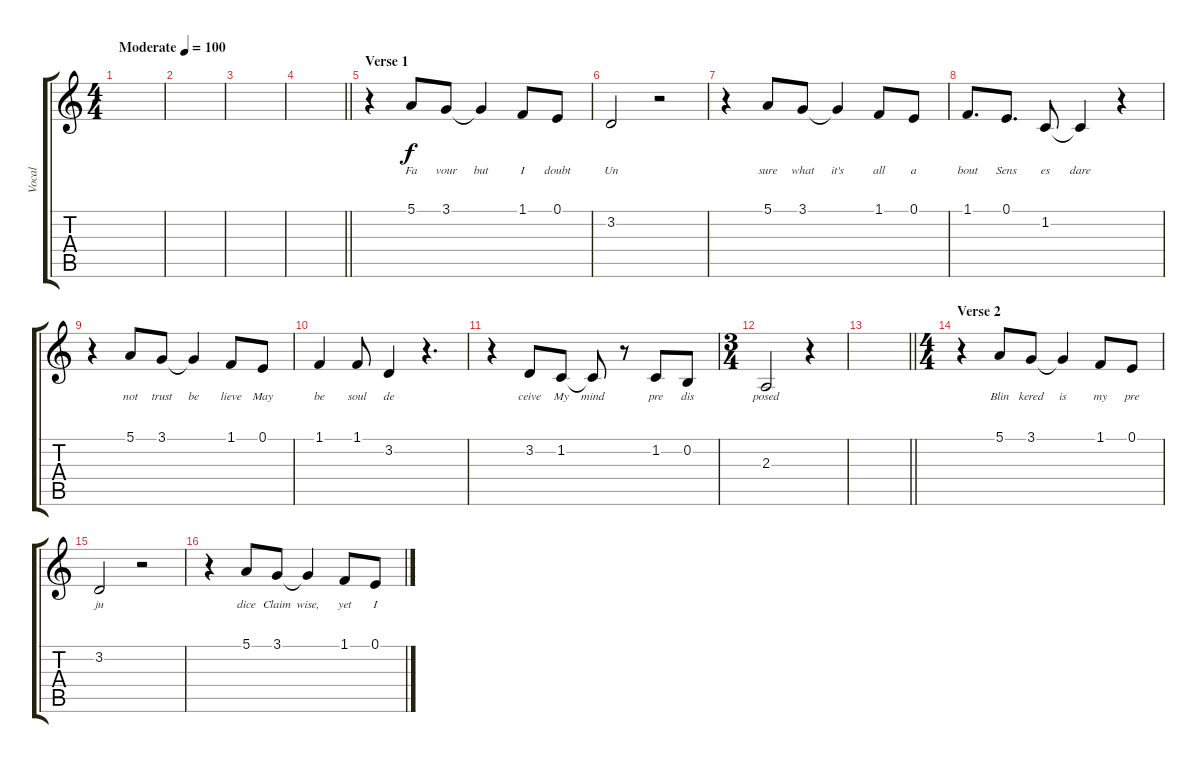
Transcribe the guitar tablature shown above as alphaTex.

\track ("Vocal" "Vocal") {instrument acousticgrandpiano}
\staff {score tabs}
\tuning (E4 B3 G3 D3 A2 E2) {hide}
\ts (4 4)
\tempo (100 "Moderate")
\clef g2
\ks c
|
|
|
\barLineRight lightlight
|
\section ("" "Verse 1")
r.4 5.1.8{lyrics (0 "Fa") lyrics (1 "") lyrics (2 "") lyrics (3 "") lyrics (4 "")} 3.1.8{lyrics (0 "vour") lyrics (1 "") lyrics (2 "") lyrics (3 "") lyrics (4 "")} 3.1{t}.4{lyrics (0 "but") lyrics (1 "") lyrics (2 "") lyrics (3 "") lyrics (4 "")} 1.1.8{lyrics (0 "I") lyrics (1 "") lyrics (2 "") lyrics (3 "") lyrics (4 "")} 0.1.8{lyrics (0 "doubt") lyrics (1 "") lyrics (2 "") lyrics (3 "") lyrics (4 "")} |
3.2.2{lyrics (0 "Un") lyrics (1 "") lyrics (2 "") lyrics (3 "") lyrics (4 "")} r.2 |
r.4 5.1.8{lyrics (0 "sure") lyrics (1 "") lyrics (2 "") lyrics (3 "") lyrics (4 "")} 3.1.8{lyrics (0 "what") lyrics (1 "") lyrics (2 "") lyrics (3 "") lyrics (4 "")} 3.1{t}.4{lyrics (0 "it's") lyrics (1 "") lyrics (2 "") lyrics (3 "") lyrics (4 "")} 1.1.8{lyrics (0 "all") lyrics (1 "") lyrics (2 "") lyrics (3 "") lyrics (4 "")} 0.1.8{lyrics (0 "a") lyrics (1 "") lyrics (2 "") lyrics (3 "") lyrics (4 "")} |
1.1.8{d lyrics (0 "bout") lyrics (1 "") lyrics (2 "") lyrics (3 "") lyrics (4 "")} 0.1.8{d lyrics (0 "Sens") lyrics (1 "") lyrics (2 "") lyrics (3 "") lyrics (4 "")} 1.2.8{lyrics (0 "es") lyrics (1 "") lyrics (2 "") lyrics (3 "") lyrics (4 "")} 1.2{t}.4{lyrics (0 "dare") lyrics (1 "") lyrics (2 "") lyrics (3 "") lyrics (4 "")} r.4 |
r.4 5.1.8{lyrics (0 "not") lyrics (1 "") lyrics (2 "") lyrics (3 "") lyrics (4 "")} 3.1.8{lyrics (0 "trust") lyrics (1 "") lyrics (2 "") lyrics (3 "") lyrics (4 "")} 3.1{t}.4{lyrics (0 "be") lyrics (1 "") lyrics (2 "") lyrics (3 "") lyrics (4 "")} 1.1.8{lyrics (0 "lieve") lyrics (1 "") lyrics (2 "") lyrics (3 "") lyrics (4 "")} 0.1.8{lyrics (0 "May") lyrics (1 "") lyrics (2 "") lyrics (3 "") lyrics (4 "")} |
1.1.4{lyrics (0 "be") lyrics (1 "") lyrics (2 "") lyrics (3 "") lyrics (4 "")} 1.1.8{lyrics (0 "soul") lyrics (1 "") lyrics (2 "") lyrics (3 "") lyrics (4 "")} 3.2.4{lyrics (0 "de") lyrics (1 "") lyrics (2 "") lyrics (3 "") lyrics (4 "")} r.4{d} |
r.4 3.2.8{lyrics (0 "ceive") lyrics (1 "") lyrics (2 "") lyrics (3 "") lyrics (4 "")} 1.2.8{lyrics (0 "My") lyrics (1 "") lyrics (2 "") lyrics (3 "") lyrics (4 "")} 1.2{t}.8{lyrics (0 "mind") lyrics (1 "") lyrics (2 "") lyrics (3 "") lyrics (4 "")} r.8 1.2.8{lyrics (0 "pre") lyrics (1 "") lyrics (2 "") lyrics (3 "") lyrics (4 "")} 0.2.8{lyrics (0 "dis") lyrics (1 "") lyrics (2 "") lyrics (3 "") lyrics (4 "")} |
\ts (3 4)
2.3.2{lyrics (0 "posed") lyrics (1 "") lyrics (2 "") lyrics (3 "") lyrics (4 "")} r.4 |
\barLineRight lightlight
|
\ts (4 4)
\section ("" "Verse 2")
r.4 5.1.8{lyrics (0 "Blin") lyrics (1 "") lyrics (2 "") lyrics (3 "") lyrics (4 "")} 3.1.8{lyrics (0 "kered") lyrics (1 "") lyrics (2 "") lyrics (3 "") lyrics (4 "")} 3.1{t}.4{lyrics (0 "is") lyrics (1 "") lyrics (2 "") lyrics (3 "") lyrics (4 "")} 1.1.8{lyrics (0 "my") lyrics (1 "") lyrics (2 "") lyrics (3 "") lyrics (4 "")} 0.1.8{lyrics (0 "pre") lyrics (1 "") lyrics (2 "") lyrics (3 "") lyrics (4 "")} |
3.2.2{lyrics (0 "ju") lyrics (1 "") lyrics (2 "") lyrics (3 "") lyrics (4 "")} r.2 |
r.4 5.1.8{lyrics (0 "dice") lyrics (1 "") lyrics (2 "") lyrics (3 "") lyrics (4 "")} 3.1.8{lyrics (0 "Claim") lyrics (1 "") lyrics (2 "") lyrics (3 "") lyrics (4 "")} 3.1{t}.4{lyrics (0 "wise,") lyrics (1 "") lyrics (2 "") lyrics (3 "") lyrics (4 "")} 1.1.8{lyrics (0 "yet") lyrics (1 "") lyrics (2 "") lyrics (3 "") lyrics (4 "")} 0.1.8{lyrics (0 "I") lyrics (1 "") lyrics (2 "") lyrics (3 "") lyrics (4 "")}
